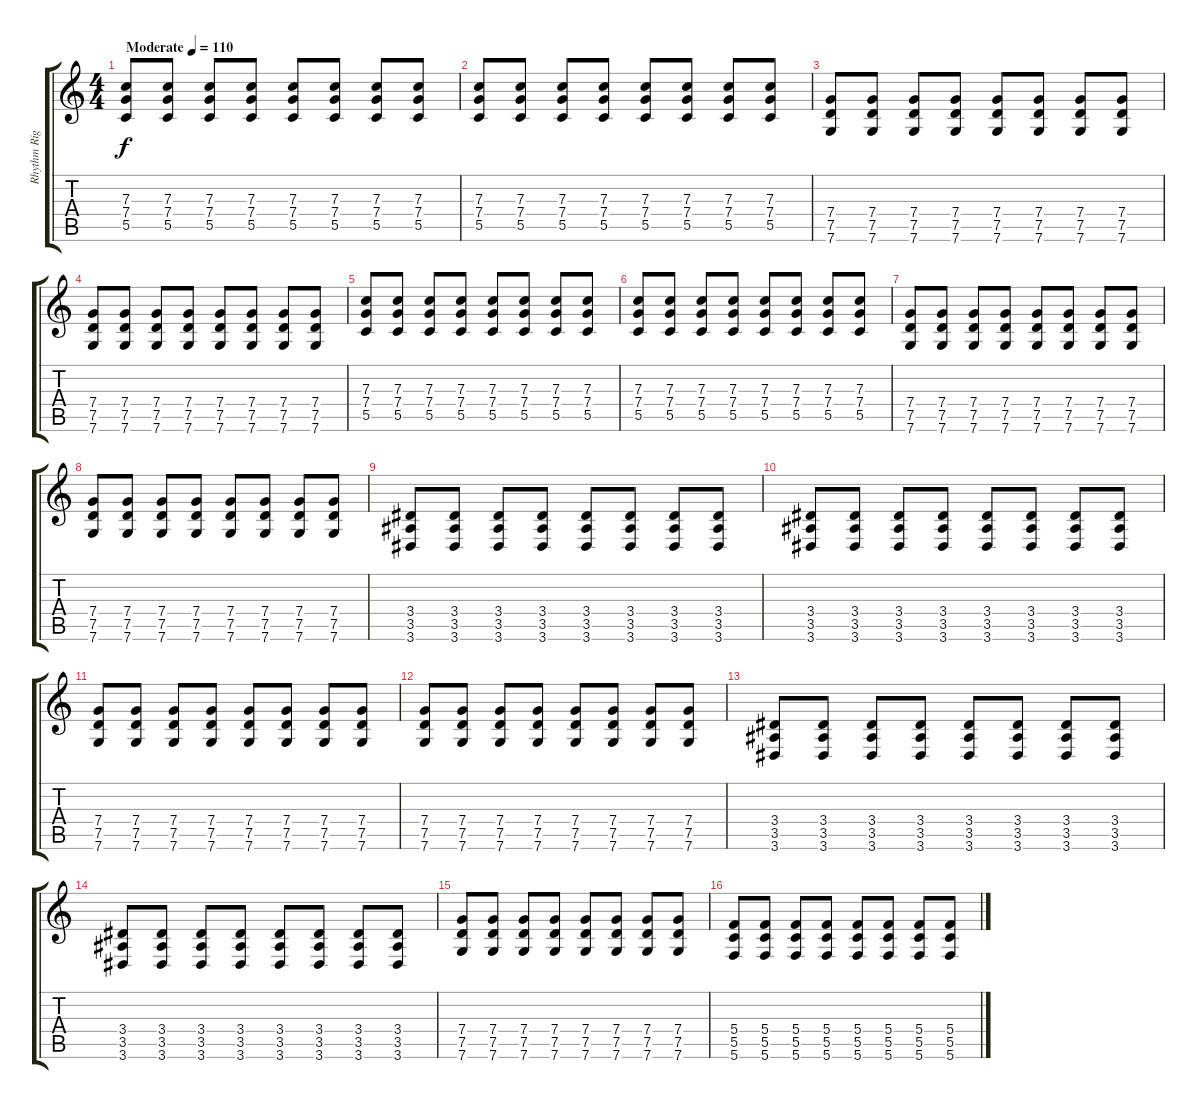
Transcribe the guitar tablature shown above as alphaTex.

\track ("Rhythm Right" "Rhythm Rig") {instrument distortionguitar}
\staff {score tabs}
\tuning (D4 A3 F3 C3 G2 C2) {hide}
\ts (4 4)
\tempo (110 "Moderate")
\clef g2
\ks c
(7.3 7.4 5.5).8{dy f instrument distortionguitar} (7.3 7.4 5.5).8 (7.3 7.4 5.5).8 (7.3 7.4 5.5).8 (7.3 7.4 5.5).8 (7.3 7.4 5.5).8 (7.3 7.4 5.5).8 (7.3 7.4 5.5).8 |
(7.3 7.4 5.5).8 (7.3 7.4 5.5).8 (7.3 7.4 5.5).8 (7.3 7.4 5.5).8 (7.3 7.4 5.5).8 (7.3 7.4 5.5).8 (7.3 7.4 5.5).8 (7.3 7.4 5.5).8 |
(7.4 7.5 7.6).8 (7.4 7.5 7.6).8 (7.4 7.5 7.6).8 (7.4 7.5 7.6).8 (7.4 7.5 7.6).8 (7.4 7.5 7.6).8 (7.4 7.5 7.6).8 (7.4 7.5 7.6).8 |
(7.4 7.5 7.6).8 (7.4 7.5 7.6).8 (7.4 7.5 7.6).8 (7.4 7.5 7.6).8 (7.4 7.5 7.6).8 (7.4 7.5 7.6).8 (7.4 7.5 7.6).8 (7.4 7.5 7.6).8 |
(7.3 7.4 5.5).8 (7.3 7.4 5.5).8 (7.3 7.4 5.5).8 (7.3 7.4 5.5).8 (7.3 7.4 5.5).8 (7.3 7.4 5.5).8 (7.3 7.4 5.5).8 (7.3 7.4 5.5).8 |
(7.3 7.4 5.5).8 (7.3 7.4 5.5).8 (7.3 7.4 5.5).8 (7.3 7.4 5.5).8 (7.3 7.4 5.5).8 (7.3 7.4 5.5).8 (7.3 7.4 5.5).8 (7.3 7.4 5.5).8 |
(7.4 7.5 7.6).8 (7.4 7.5 7.6).8 (7.4 7.5 7.6).8 (7.4 7.5 7.6).8 (7.4 7.5 7.6).8 (7.4 7.5 7.6).8 (7.4 7.5 7.6).8 (7.4 7.5 7.6).8 |
(7.4 7.5 7.6).8 (7.4 7.5 7.6).8 (7.4 7.5 7.6).8 (7.4 7.5 7.6).8 (7.4 7.5 7.6).8 (7.4 7.5 7.6).8 (7.4 7.5 7.6).8 (7.4 7.5 7.6).8 |
(3.4 3.5 3.6).8 (3.4 3.5 3.6).8 (3.4 3.5 3.6).8 (3.4 3.5 3.6).8 (3.4 3.5 3.6).8 (3.4 3.5 3.6).8 (3.4 3.5 3.6).8 (3.4 3.5 3.6).8 |
(3.4 3.5 3.6).8 (3.4 3.5 3.6).8 (3.4 3.5 3.6).8 (3.4 3.5 3.6).8 (3.4 3.5 3.6).8 (3.4 3.5 3.6).8 (3.4 3.5 3.6).8 (3.4 3.5 3.6).8 |
(7.4 7.5 7.6).8 (7.4 7.5 7.6).8 (7.4 7.5 7.6).8 (7.4 7.5 7.6).8 (7.4 7.5 7.6).8 (7.4 7.5 7.6).8 (7.4 7.5 7.6).8 (7.4 7.5 7.6).8 |
(7.4 7.5 7.6).8 (7.4 7.5 7.6).8 (7.4 7.5 7.6).8 (7.4 7.5 7.6).8 (7.4 7.5 7.6).8 (7.4 7.5 7.6).8 (7.4 7.5 7.6).8 (7.4 7.5 7.6).8 |
(3.4 3.5 3.6).8 (3.4 3.5 3.6).8 (3.4 3.5 3.6).8 (3.4 3.5 3.6).8 (3.4 3.5 3.6).8 (3.4 3.5 3.6).8 (3.4 3.5 3.6).8 (3.4 3.5 3.6).8 |
(3.4 3.5 3.6).8 (3.4 3.5 3.6).8 (3.4 3.5 3.6).8 (3.4 3.5 3.6).8 (3.4 3.5 3.6).8 (3.4 3.5 3.6).8 (3.4 3.5 3.6).8 (3.4 3.5 3.6).8 |
(7.4 7.5 7.6).8 (7.4 7.5 7.6).8 (7.4 7.5 7.6).8 (7.4 7.5 7.6).8 (7.4 7.5 7.6).8 (7.4 7.5 7.6).8 (7.4 7.5 7.6).8 (7.4 7.5 7.6).8 |
(5.4 5.5 5.6).8 (5.4 5.5 5.6).8 (5.4 5.5 5.6).8 (5.4 5.5 5.6).8 (5.4 5.5 5.6).8 (5.4 5.5 5.6).8 (5.4 5.5 5.6).8 (5.4 5.5 5.6).8
